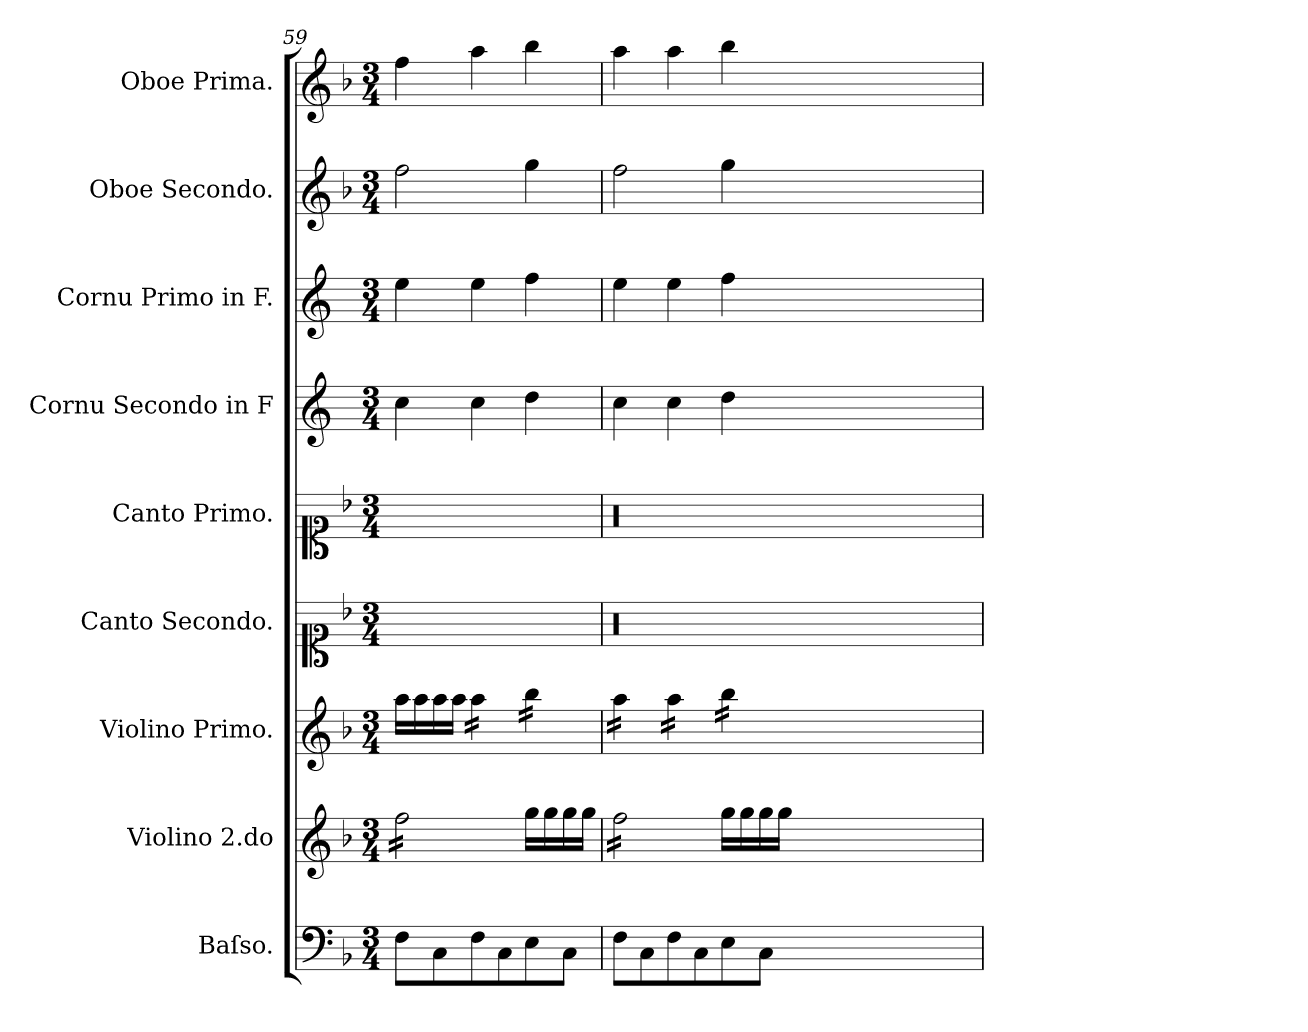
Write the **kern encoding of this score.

**kern	**kern	**kern	**kern	**kern	**kern	**kern	**kern	**kern
*part9	*part8	*part7	*part6	*part5	*part4	*part3	*part2	*part1
*staff9	*staff8	*staff7	*staff6	*staff5	*staff4	*staff3	*staff2	*staff1
*I"Baſso.	*I"Violino 2.do	*I"Violino Primo.	*I"Canto Secondo.	*I"Canto Primo.	*I"Cornu Secondo in F	*I"Cornu Primo in F.	*I"Oboe Secondo.	*I"Oboe Prima.
*I'B	*	*I'Vn I	*	*	*	*I'Cor I in F	*	*I'Ob I
*clefF4	*clefG2	*clefG2	*clefC1	*clefC1	*clefG2	*clefG2	*clefG2	*clefG2
*	*	*	*	*	*ITrd4c7	*ITrd4c7	*	*
*k[b-]	*k[b-]	*k[b-]	*k[b-]	*k[b-]	*k[b-]	*k[b-]	*k[b-]	*k[b-]
*F:	*F:	*F:	*F:	*F:	*	*	*F:	*F:
*M3/4	*M3/4	*M3/4	*M3/4	*M3/4	*M3/4	*M3/4	*M3/4	*M3/4
=59	=59	=59	=59	=59	=59	=59	=59	=59
*	*tremolo	*	*	*	*	*	*	*
8F\L	16ff\LL	16aa\LL	2.ryy	2.ryy	4f\	4a\	2ff\	4ff\
.	16ff\	16aa\	.	.	.	.	.	.
8C\	16ff\	16aa\	.	.	.	.	.	.
.	16ff\	16aa\JJ	.	.	.	.	.	.
*	*	*tremolo	*	*	*	*	*	*
8F\	16ff\	16aa\LL	.	.	4f\	4a\	.	4aa\
.	16ff\	16aa\	.	.	.	.	.	.
8C\	16ff\	16aa\	.	.	.	.	.	.
.	16ff\JJ	16aa\JJ	.	.	.	.	.	.
*	*Xtremolo	*	*	*	*	*	*	*
8E\	16gg\LL	16bb-\LL	.	.	4g\	4b-\	4gg\	4bb-\
.	16gg\	16bb-\	.	.	.	.	.	.
8C\J	16gg\	16bb-\	.	.	.	.	.	.
.	16gg\JJ	16bb-\JJ	.	.	.	.	.	.
=60	=60	=60	=60	=60	=60	=60	=60	=60
!	!	!	!LO:N:vis=00	!LO:N:vis=00	!	!	!	!
*	*tremolo	*	*	*	*	*	*	*
8F\L	16ff\LL	16aa\LL	0.r	0.r	4f\	4a\	2ff\	4aa\
.	16ff\	16aa\	.	.	.	.	.	.
8C\	16ff\	16aa\	.	.	.	.	.	.
.	16ff\	16aa\JJ	.	.	.	.	.	.
8F\	16ff\	16aa\LL	.	.	4f\	4a\	.	4aa\
.	16ff\	16aa\	.	.	.	.	.	.
8C\	16ff\	16aa\	.	.	.	.	.	.
.	16ff\JJ	16aa\JJ	.	.	.	.	.	.
*	*Xtremolo	*	*	*	*	*	*	*
8E\	16gg\LL	16bb-\LL	.	.	4g\	4b-\	4gg\	4bb-\
.	16gg\	16bb-\	.	.	.	.	.	.
8C\J	16gg\	16bb-\	.	.	.	.	.	.
.	16gg\JJ	16bb-\JJ	.	.	.	.	.	.
*	*	*Xtremolo	*	*	*	*	*	*
0ryy	0ryy	0ryy	.	.	0ryy	0ryy	0ryy	0ryy
4ryy	4ryy	4ryy	.	.	4ryy	4ryy	4ryy	4ryy
=	=	=	=	=	=	=	=	=
*-	*-	*-	*-	*-	*-	*-	*-	*-
